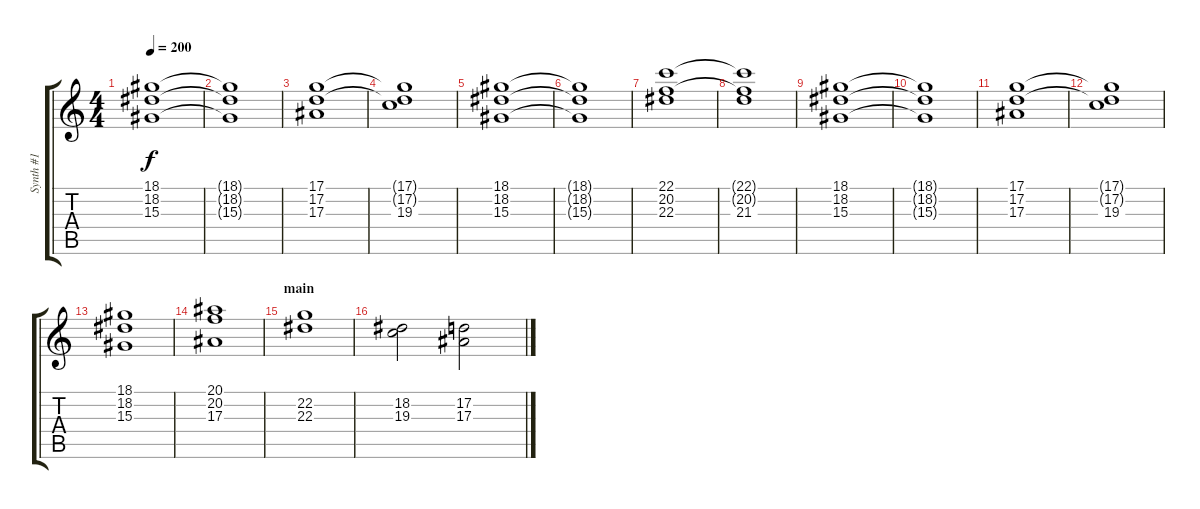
\track ("Synth #1" "Synth #1") {instrument stringensemble1}
\staff {score tabs}
\tuning (D4 A3 F3 C3 G2 C2) {hide}
\ts (4 4)
\tempo 200
\clef g2
\ks c
(18.1 18.2 15.3).1{dy f} |
(18.1{t} 18.2{t} 15.3{t}).1 |
(17.1 17.2 17.3).1 |
(17.1{t} 17.2{t} 19.3).1 |
(18.1 18.2 15.3).1 |
(18.1{t} 18.2{t} 15.3{t}).1 |
(22.1 20.2 22.3).1 |
(22.1{t} 20.2{t} 21.3).1 |
(18.1 18.2 15.3).1 |
(18.1{t} 18.2{t} 15.3{t}).1 |
(17.1 17.2 17.3).1 |
(17.1{t} 17.2{t} 19.3).1 |
(18.1 18.2 15.3).1 |
(20.1 20.2 17.3).1 |
\section ("" "main")
(22.2 22.3).1 |
(18.2 19.3).2{beam merge} (17.2 17.3).2
